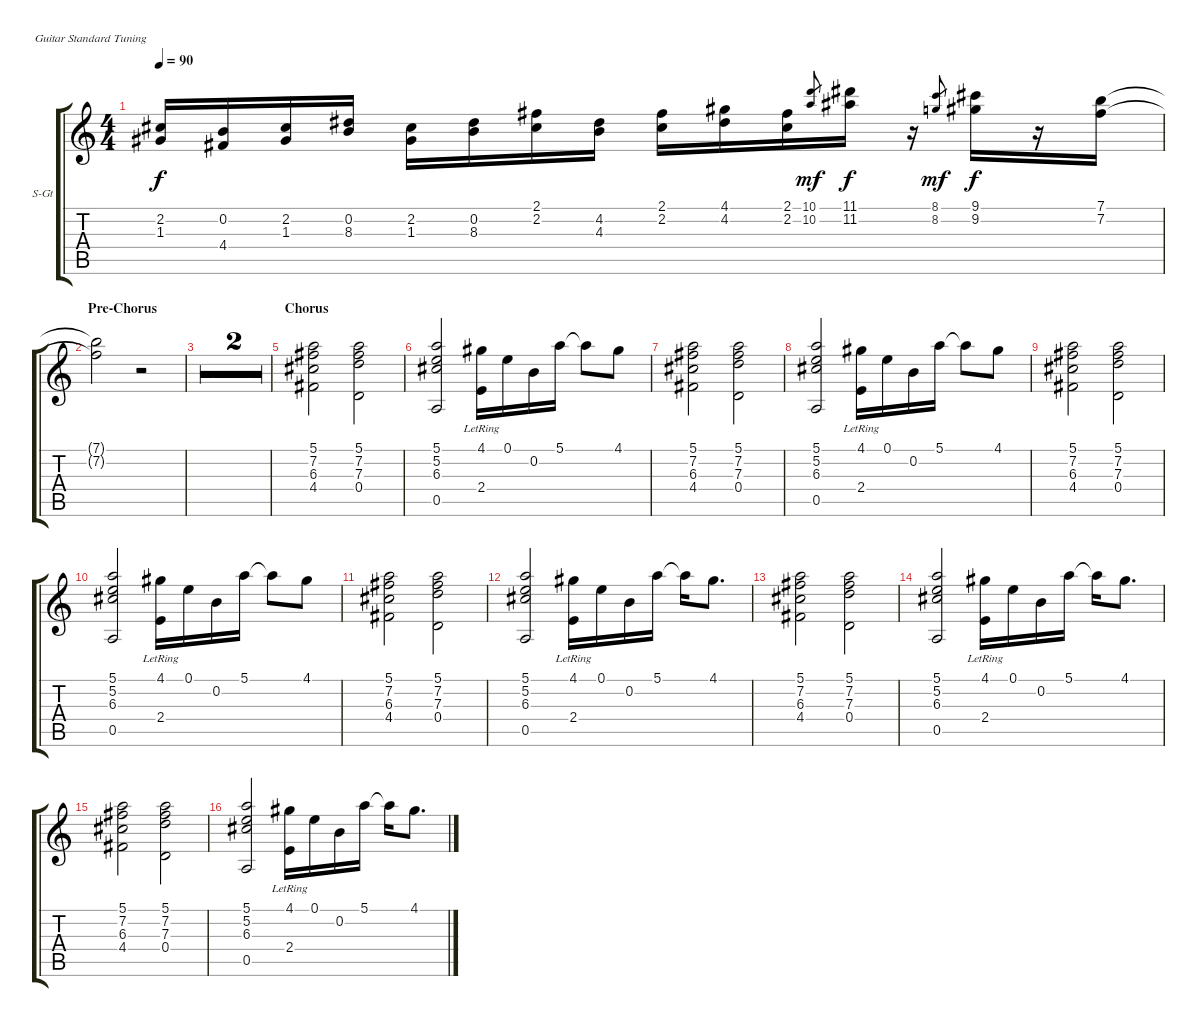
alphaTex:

\bracketExtendMode groupsimilarinstruments
\firstSystemTrackNameOrientation horizontal
\otherSystemsTrackNameOrientation horizontal
\track ("Synth 3" "S-Gt") {multiBarRest instrument synthbrass2}
\staff {score tabs}
\tuning (E4 B3 G3 D3 A2 E2)
\displaytranspose 12
\ts (4 4)
\tempo 90
\clef g2
\ks c
(2.2 1.3).16{dy f} (0.2 4.4).16 (2.2 1.3).16 (0.2 8.3).16 (2.2 1.3).16 (0.2 8.3).16 (2.1 2.2).16 (4.2 4.3).16 (2.1 2.2).16 (4.1 4.2).16 (2.1 2.2).16 (10.1 10.2).8{gr dy mf} (11.1 11.2).16{dy f} r.16 (8.1 8.2).8{gr dy mf} (9.1 9.2).16{dy f} r.16 (7.1 7.2).16 |
\section ("" "Pre-Chorus")
(7.1{t} 7.2{t}).2 r.2 |
r.1 |
r.1 |
\section ("" "Chorus")
(5.1 7.2 6.3 4.4).2 (5.1 7.2 7.3 0.4).2 |
(5.1 5.2 6.3 0.5).2 (4.1 2.4{lr}).16 0.1.16 0.2.16 5.1.16 5.1{t}.8 4.1.8 |
(5.1 7.2 6.3 4.4).2 (5.1 7.2 7.3 0.4).2 |
(5.1 5.2 6.3 0.5).2 (4.1 2.4{lr}).16 0.1.16 0.2.16 5.1.16 5.1{t}.8 4.1.8 |
(5.1 7.2 6.3 4.4).2 (5.1 7.2 7.3 0.4).2 |
(5.1 5.2 6.3 0.5).2 (4.1 2.4{lr}).16 0.1.16 0.2.16 5.1.16 5.1{t}.8 4.1.8 |
(5.1 7.2 6.3 4.4).2 (5.1 7.2 7.3 0.4).2 |
(5.1 5.2 6.3 0.5).2 (4.1 2.4{lr}).16 0.1.16 0.2.16 5.1.16 5.1{t}.16 4.1.8{d} |
(5.1 7.2 6.3 4.4).2 (5.1 7.2 7.3 0.4).2 |
(5.1 5.2 6.3 0.5).2 (4.1 2.4{lr}).16 0.1.16 0.2.16 5.1.16 5.1{t}.16 4.1.8{d} |
(5.1 7.2 6.3 4.4).2 (5.1 7.2 7.3 0.4).2 |
(5.1 5.2 6.3 0.5).2 (4.1 2.4{lr}).16 0.1.16 0.2.16 5.1.16 5.1{t}.16 4.1.8{d}
